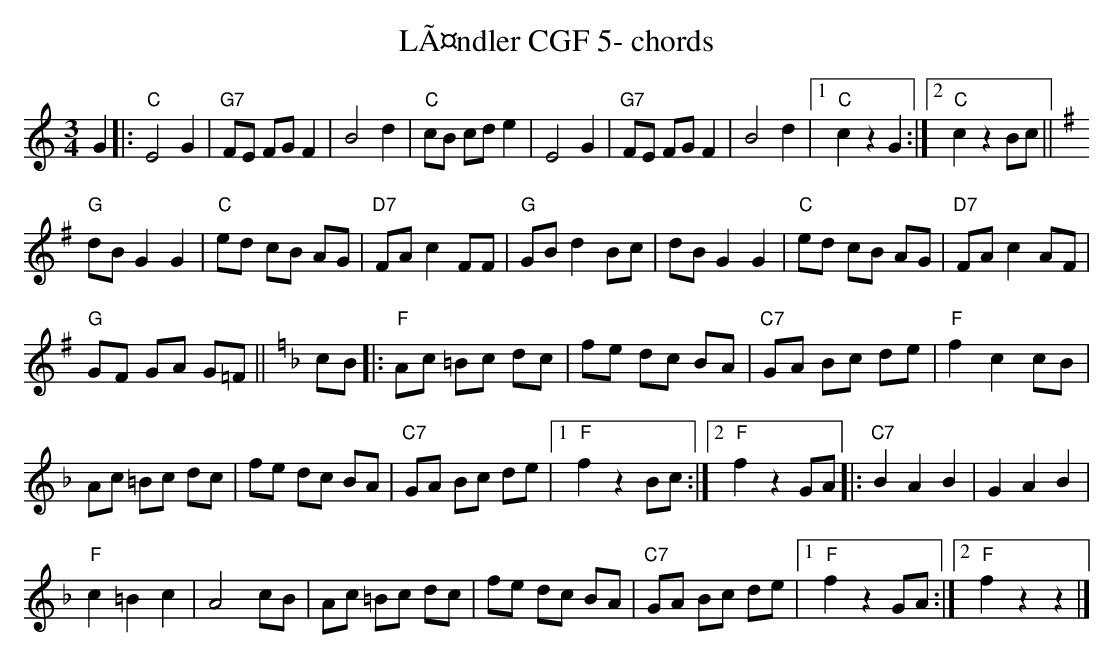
X:1
T:LÃ¤ndler CGF 5- chords
M:3/4
L:1/8
K:Cmaj%%MIDI gchordon
G2 |: "C"E4G2 | "G7"FE FG F2 | B4d2 | "C"cB cd e2 | E4G2 | "G7"FE FG F2 | B4d2 |1 "C"c2z2G2 :|2 "C"c2z2Bc || [K:Gmaj]
"G"dB G2G2 | "C"ed cB AG | "D7"FA c2 FF | "G"GB d2 Bc | dB G2G2 | "C"ed cB AG | "D7"FA c2 AF |
"G"GF GA G=F || [K:Fmaj] cB |:"F"Ac =Bc dc | fe dc BA | "C7"GA Bc de | "F"f2c2 cB |
Ac =Bc dc | fe dc BA | "C7"GA Bc de |1 "F"f2 z2 Bc :|2 "F"f2 z2 GA |: "C7"B2A2B2 | G2A2B2 |
"F"c2=B2c2 | A4 cB | Ac =Bc dc | fe dc BA | "C7"GA Bc de |1 "F"f2 z2 GA :|2 "F"f2z2z2 |]
